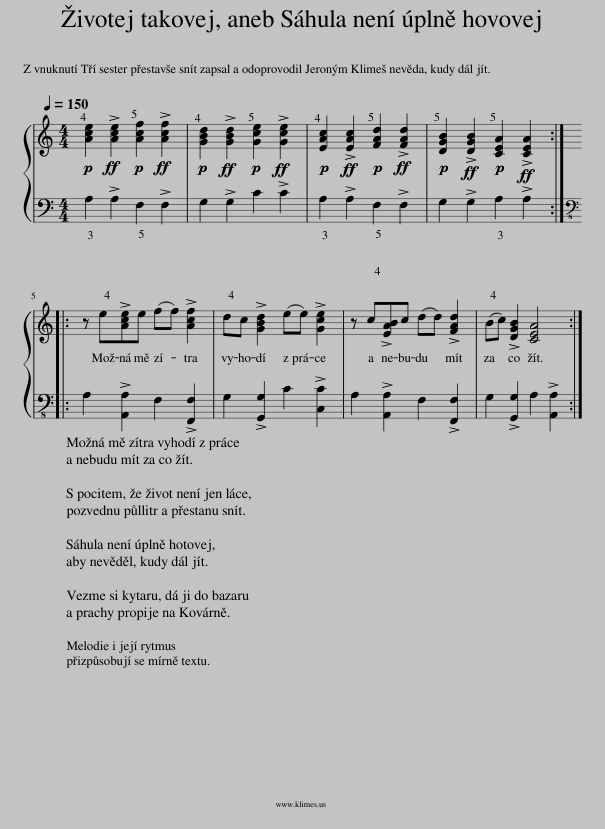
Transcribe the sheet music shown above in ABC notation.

X:1
%%score { 1 | 2 }
L:1/8
Q:1/4=150
M:4/4
I:linebreak $
K:C
V:1 treble
V:2 bass
V:1
!p! !4![Ace]2!ff! !>![Ace]2!p! !5![Acf]2!ff! !>![Acf]2 |!p! !4![GBd]2!ff! !>![GBd]2!p! !5![Gce]2!ff! !>![Gce]2 |!p! !4![EAc]2!ff! !>![EAc]2!p! !5![FAd]2!ff! !>![FAd]2 |!p! !5![DGB]2!ff! !>![DGB]2!p! !5![CEA]2!ff! !>![CEA]2 ::$ z !4!e!>![Ace]e (ff) !>![Acf]2 | %5
 !4!dc !>![GBd]2 (ee) !>![Gce]2 | z !4!c!>![EAB]c (dd) !>![FAd]2 | (!4!Bc) !>![DGB]2 [CEA]4 :| %8
V:2
 !3!A,2 !>!A,2 !5!F,2 !>!F,2 | G,2 !>!G,2 C2 !>!C2 | !3!A,2 !>!A,2 !5!F,2 !>!F,2 | G,2 !>!G,2 !3!A,2 !>!A,2 ::$[K:bass-8] A,2 !>![A,,A,]2 F,2 !>![F,,F,]2 | %5
 G,2 !>![G,,G,]2 C2 !>![C,C]2 | A,2 !>![A,,A,]2 F,2 !>![F,,F,]2 | G,2 !>![G,,G,]2 A,2 !>![A,,A,]2 :| %8
